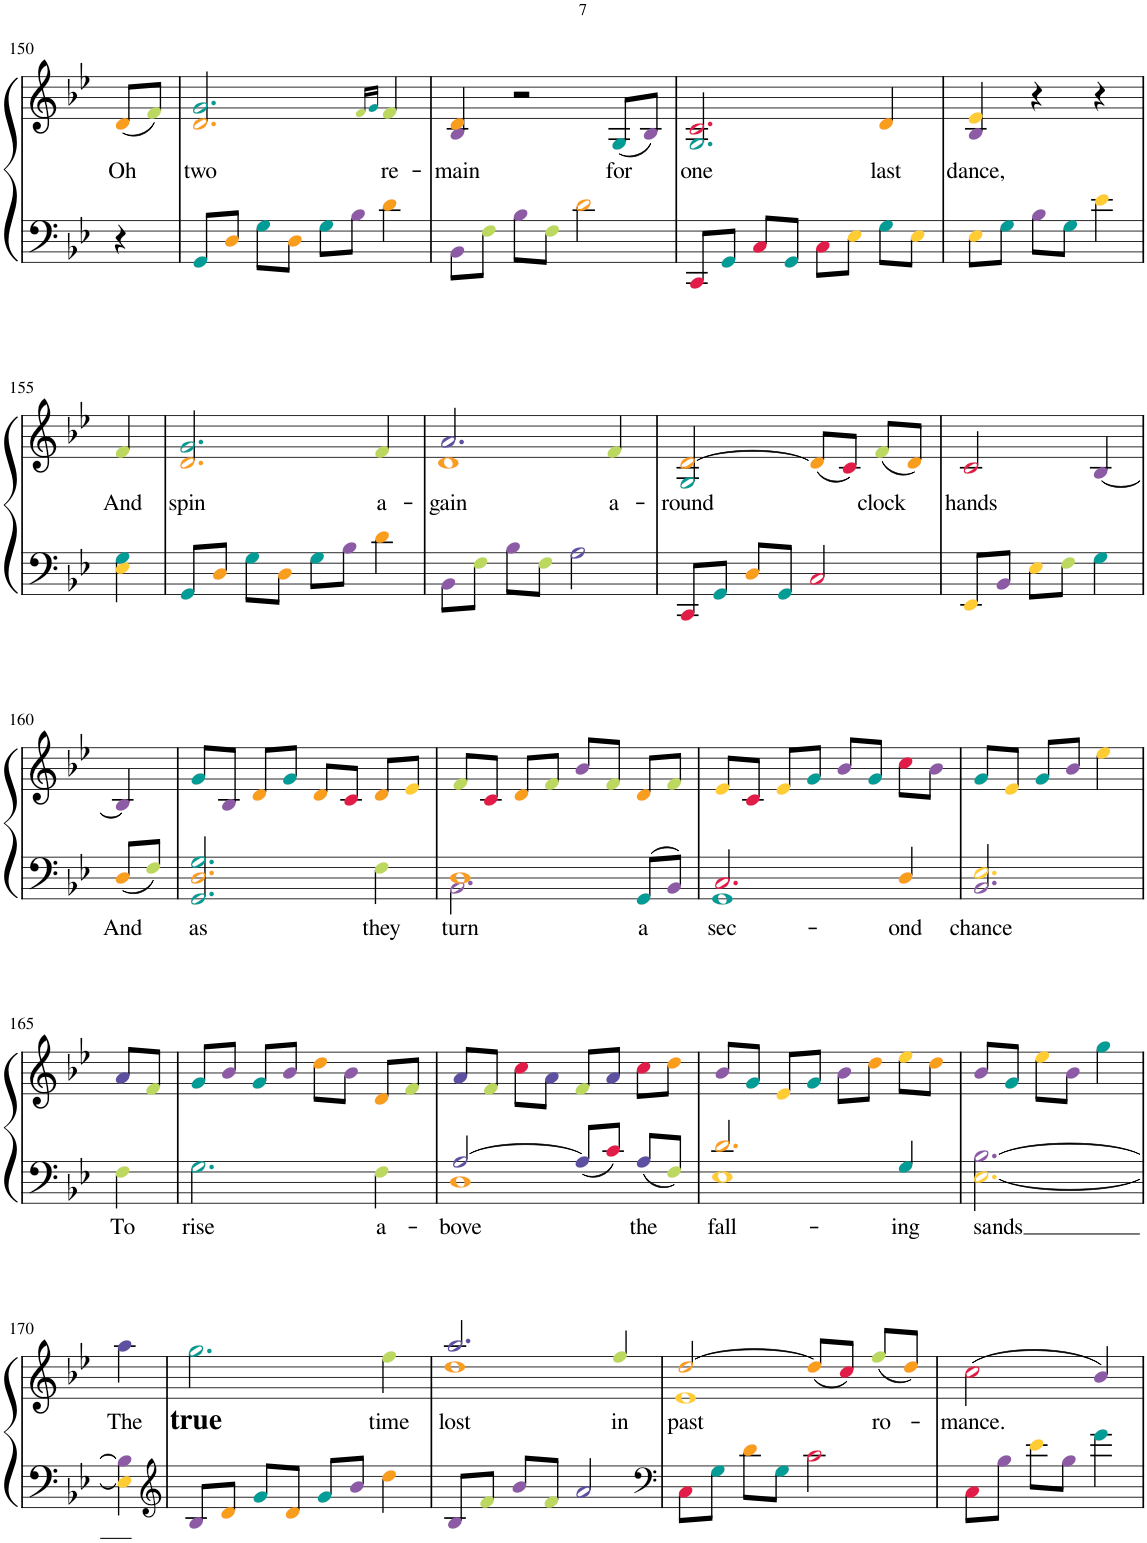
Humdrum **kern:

**kern	**text	**kern	**text
*part1	*part1	*part1	*part1
*staff2	*staff2	*staff1	*staff1
*I"Piano	*	*	*
*I'Pno.	*	*	*
!!LO:PB:g=z
*clefF4	*	*clefG2	*
*k[b-e-]	*	*k[b-e-]	*
*M4/4	*	*M4/4	*
=150	=150	=150	=150
!	!	!	!LO:LY:b
4r	.	(8di/L	Oh
.	.	8fj/J)	.
=151	=151	=151	=151
!	!	!	!LO:LY:b
8GGZ/L	.	2.di/ 2.gZ/	two
8Di/J	.	.	.
8GZ\L	.	.	.
8Di\J	.	.	.
8GZ\L	.	.	.
8B-V\J	.	.	.
.	.	16qfj/LL	.
.	.	16qgZ/JJ	.
!	!	!	!LO:LY:b
4di\	.	4fj/	re-
=152	=152	=152	=152
!	!	!	!LO:LY:b
8BB-V\L	.	4B-V/ 4di/	-main
8Fj\J	.	.	.
8B-V\L	.	2r	.
8Fj\J	.	.	.
2di\	.	.	.
!	!	!	!LO:LY:b
.	.	(8GZ/L	for
.	.	8B-V/J)	.
=153	=153	=153	=153
!	!	!	!LO:LY:b
8CCN/L	.	2.GZ/ 2.cN/	one
8GGZ/J	.	.	.
8CN/L	.	.	.
8GGZ/J	.	.	.
8CN\L	.	.	.
8E-l\J	.	.	.
!	!	!	!LO:LY:b
8GZ\L	.	4di/	last
8E-l\J	.	.	.
=154	=154	=154	=154
!	!	!	!LO:LY:b
8E-l\L	.	4B-V/ 4e-l/	dance,
8GZ\J	.	.	.
8B-V\L	.	4r	.
8GZ\J	.	.	.
4e-l\	.	4r	.
!!LO:LB:g=z
=155	=155	=155	=155
!	!	!	!LO:LY:b
4E-l\ 4GZ\	.	4fj/	And
=156	=156	=156	=156
!	!	!	!LO:LY:b
8GGZ/L	.	2.di/ 2.gZ/	spin
8Di/J	.	.	.
8GZ\L	.	.	.
8Di\J	.	.	.
8GZ\L	.	.	.
8B-V\J	.	.	.
!	!	!	!LO:LY:b
4di\	.	4fj/	a-
=157	=157	=157	=157
!	!	!	!LO:LY:b
*	*	*^	*
8BB-V\L	.	2.a!/	1di	-gain
8Fj\J	.	.	.	.
8B-V\L	.	.	.	.
8Fj\J	.	.	.	.
2A!\	.	.	.	.
!	!	!	!	!LO:LY:b
.	.	4fj/	.	a-
*	*	*v	*v	*
=158	=158	=158	=158
!	!	!	!LO:LY:b
8CCN/L	.	2GZ/ [2di/	-round
8GGZ/J	.	.	.
8Di/L	.	.	.
8GGZ/J	.	.	.
2CN/	.	(8di/L]	.
.	.	8cN/J)	.
!	!	!	!LO:LY:b
.	.	(8fj/L	clock
.	.	8di/J)	.
=159	=159	=159	=159
!	!	!	!LO:LY:b
8EE-l/L	.	2cN/	hands
8BB-V/J	.	.	.
8E-l\L	.	.	.
8Fj\J	.	.	.
4GZ\	.	[4B-V/	.
!!LO:LB:g=z
=160	=160	=160	=160
!	!LO:LY:b	!	!
8Di/L	And	4B-V/]	.
8Fj/J	.	.	.
=161	=161	=161	=161
!	!LO:LY:b	!	!
2.GGZ/ 2.Di/ 2.GZ/	as	8gZ/L	.
.	.	8B-V/J	.
.	.	8di/L	.
.	.	8gZ/J	.
.	.	8di/L	.
.	.	8cN/J	.
!	!LO:LY:b	!	!
4Fj\	they	8di/L	.
.	.	8e-l/J	.
=162	=162	=162	=162
!	!LO:LY:b	!	!
*^	*	*	*
2.BB-V\	1Di	turn	8fj/L	.
.	.	.	8cN/J	.
.	.	.	8di/L	.
.	.	.	8fj/J	.
.	.	.	8b-V/L	.
.	.	.	8fj/J	.
!	!	!LO:LY:b	!	!
8GGZ/L	.	a	8di/L	.
8BB-V/J	.	.	8fj/J	.
=163	=163	=163	=163	=163
!	!	!LO:LY:b	!	!
2.CN/	1GGZ	sec-	8e-l/L	.
.	.	.	8cN/J	.
.	.	.	8e-l/L	.
.	.	.	8gZ/J	.
.	.	.	8b-V/L	.
.	.	.	8gZ/J	.
!	!	!LO:LY:b	!	!
4Di/	.	-ond	8ccN\L	.
.	.	.	8b-V\J	.
*v	*v	*	*	*
=164	=164	=164	=164
!	!LO:LY:b	!	!
2.BB-V/ 2.E-l/	chance	8gZ/L	.
.	.	8e-l/J	.
.	.	8gZ/L	.
.	.	8b-V/J	.
.	.	4ee-l\	.
!!LO:LB:g=z
=165	=165	=165	=165
!	!LO:LY:b	!	!
4Fj\	To	8a!/L	.
.	.	8fj/J	.
=166	=166	=166	=166
!	!LO:LY:b	!	!
2.GZ\	rise	8gZ/L	.
.	.	8b-V/J	.
.	.	8gZ/L	.
.	.	8b-V/J	.
.	.	8ddi\L	.
.	.	8b-V\J	.
!	!LO:LY:b	!	!
4Fj\	a-	8di/L	.
.	.	8fj/J	.
=167	=167	=167	=167
!	!LO:LY:b	!	!
*^	*	*	*
[2A!/	1Di	-bove	8a!/L	.
.	.	.	8fj/J	.
.	.	.	8ccN\L	.
.	.	.	8a!\J	.
8A!/L]	.	.	8fj/L	.
8cN/J	.	.	8a!/J	.
!	!	!LO:LY:b	!	!
8A!/L	.	the	8ccN\L	.
8Fj/J	.	.	8ddi\J	.
=168	=168	=168	=168	=168
!	!	!LO:LY:b	!	!
2.di/	1E-l	fall-	8b-V/L	.
.	.	.	8gZ/J	.
.	.	.	8e-l/L	.
.	.	.	8gZ/J	.
.	.	.	8b-V\L	.
.	.	.	8ddi\J	.
!	!	!LO:LY:b	!	!
4GZ/	.	-ing	8ee-l\L	.
.	.	.	8ddi\J	.
*v	*v	*	*	*
=169	=169	=169	=169
!	!LO:LY:b	!	!
[2.E-l\ [2.B-V\	sands	8b-V/L	.
.	.	8gZ/J	.
.	.	8ee-l\L	.
.	.	8b-V\J	.
.	.	4ggZ\	.
!!LO:LB:g=z
=170	=170	=170	=170
!	!	!	!LO:LY:b
4E-l\] 4B-V\]	.	4aa!\	The
=171	=171	=171	=171
*clefG2	*	*	*
!	!	!	!LO:LY:b
8B-V/L	.	2.ggZ\	true
8di/J	.	.	.
8gZ/L	.	.	.
8di/J	.	.	.
8gZ/L	.	.	.
8b-V/J	.	.	.
!	!	!	!LO:LY:b
4ddi\	.	4ffj\	time
=172	=172	=172	=172
!	!	!	!LO:LY:b
*	*	*^	*
8B-V/L	.	2.aa!/	1ddi	lost
8fj/J	.	.	.	.
8b-V/L	.	.	.	.
8fj/J	.	.	.	.
2a!/	.	.	.	.
!	!	!	!	!LO:LY:b
.	.	4ffj/	.	in
=173	=173	=173	=173	=173
*clefF4	*	*	*	*
!	!	!	!	!LO:LY:b
8CN\L	.	[2ddi/	1e-l	past
8GZ\J	.	.	.	.
8di\L	.	.	.	.
8GZ\J	.	.	.	.
2cN\	.	(<8ddi/L]	.	.
.	.	8ccN/J)	.	.
!	!	!	!	!LO:LY:b
.	.	(<8ffj/L	.	ro-
.	.	8ddi/J)	.	.
*	*	*v	*v	*
=174	=174	=174	=174
!	!	!	!LO:LY:b
8CN\L	.	(2ccN\	-mance.
8B-V\J	.	.	.
8e-l\L	.	.	.
8B-V\J	.	.	.
4gZ\	.	4b-V/)	.
=	=	=	=
*-	*-	*-	*-
